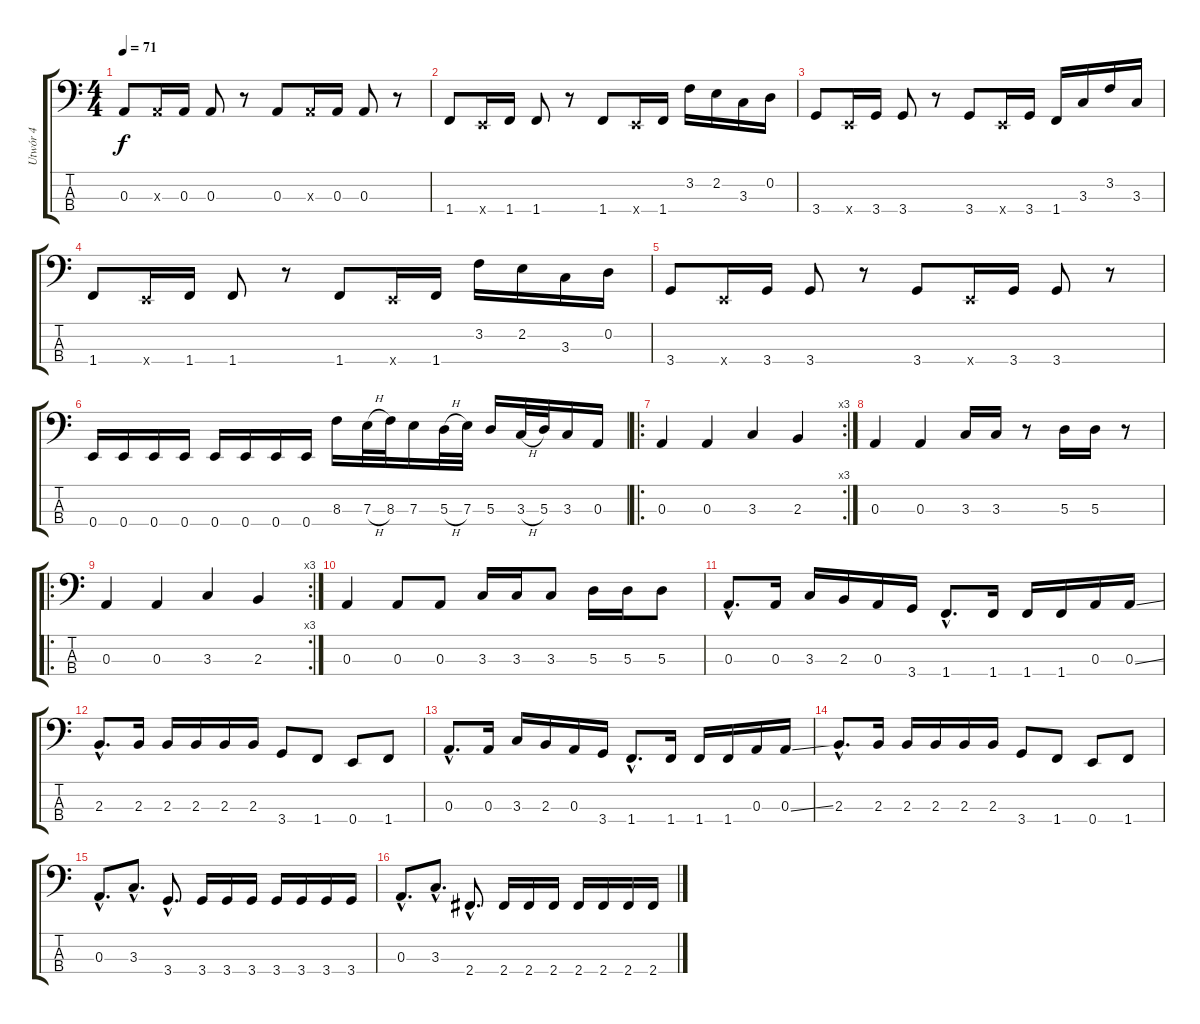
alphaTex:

\track ("Utwór 4" "Utwór 4") {instrument electricbassfinger}
\staff {score tabs}
\tuning (G2 D2 A1 E1) {hide}
\ts (4 4)
\tempo 71
\clef f4
\ks c
0.3.8{dy f} 0.3{x}.16 0.3.16 0.3.8 r.8 0.3.8 0.3{x}.16 0.3.16 0.3.8 r.8 |
1.4.8 0.4{x}.16 1.4.16 1.4.8 r.8 1.4.8 0.4{x}.16 1.4.16 3.2.16 2.2.16 3.3.16 0.2.16 |
3.4.8 0.4{x}.16 3.4.16 3.4.8 r.8 3.4.8 0.4{x}.16 3.4.16 1.4.16 3.3.16 3.2.16 3.3.16 |
1.4.8 0.4{x}.16 1.4.16 1.4.8 r.8 1.4.8 0.4{x}.16 1.4.16 3.2.16 2.2.16 3.3.16 0.2.16 |
3.4.8 0.4{x}.16 3.4.16 3.4.8 r.8 3.4.8 0.4{x}.16 3.4.16 3.4.8 r.8 |
0.4.16 0.4.16 0.4.16 0.4.16 0.4.16 0.4.16 0.4.16 0.4.16 8.3.16 7.3{h}.32 8.3.32 7.3.16 5.3{h}.32 7.3.32 5.3.16 3.3{h}.32 5.3.32 3.3.16 0.3.16 |
\ro
\rc 3
0.3.4 0.3.4 3.3.4 2.3.4 |
0.3.4 0.3.4 3.3.16 3.3.16 r.8 5.3.16 5.3.16 r.8 |
\ro
\rc 3
0.3.4 0.3.4 3.3.4 2.3.4 |
0.3.4 0.3.8 0.3.8 3.3.16 3.3.16 3.3.8 5.3.16 5.3.16 5.3.8 |
0.3{hac}.8{d} 0.3.16 3.3.16 2.3.16 0.3.16 3.4.16 1.4{hac}.8{d} 1.4.16 1.4.16 1.4.16 0.3.16 0.3{ss}.16 |
2.3{hac}.8{d} 2.3.16 2.3.16 2.3.16 2.3.16 2.3.16 3.4.8 1.4.8 0.4.8 1.4.8 |
0.3{hac}.8{d} 0.3.16 3.3.16 2.3.16 0.3.16 3.4.16 1.4{hac}.8{d} 1.4.16 1.4.16 1.4.16 0.3.16 0.3{ss}.16 |
2.3{hac}.8{d} 2.3.16 2.3.16 2.3.16 2.3.16 2.3.16 3.4.8 1.4.8 0.4.8 1.4.8 |
0.3{hac}.8{d} 3.3{hac}.8{d} 3.4{hac}.8{d} 3.4.16 3.4.16 3.4.16 3.4.16 3.4.16 3.4.16 3.4.16 |
0.3{hac}.8{d} 3.3{hac}.8{d} 2.4{hac}.8{d} 2.4.16 2.4.16 2.4.16 2.4.16 2.4.16 2.4.16 2.4.16
